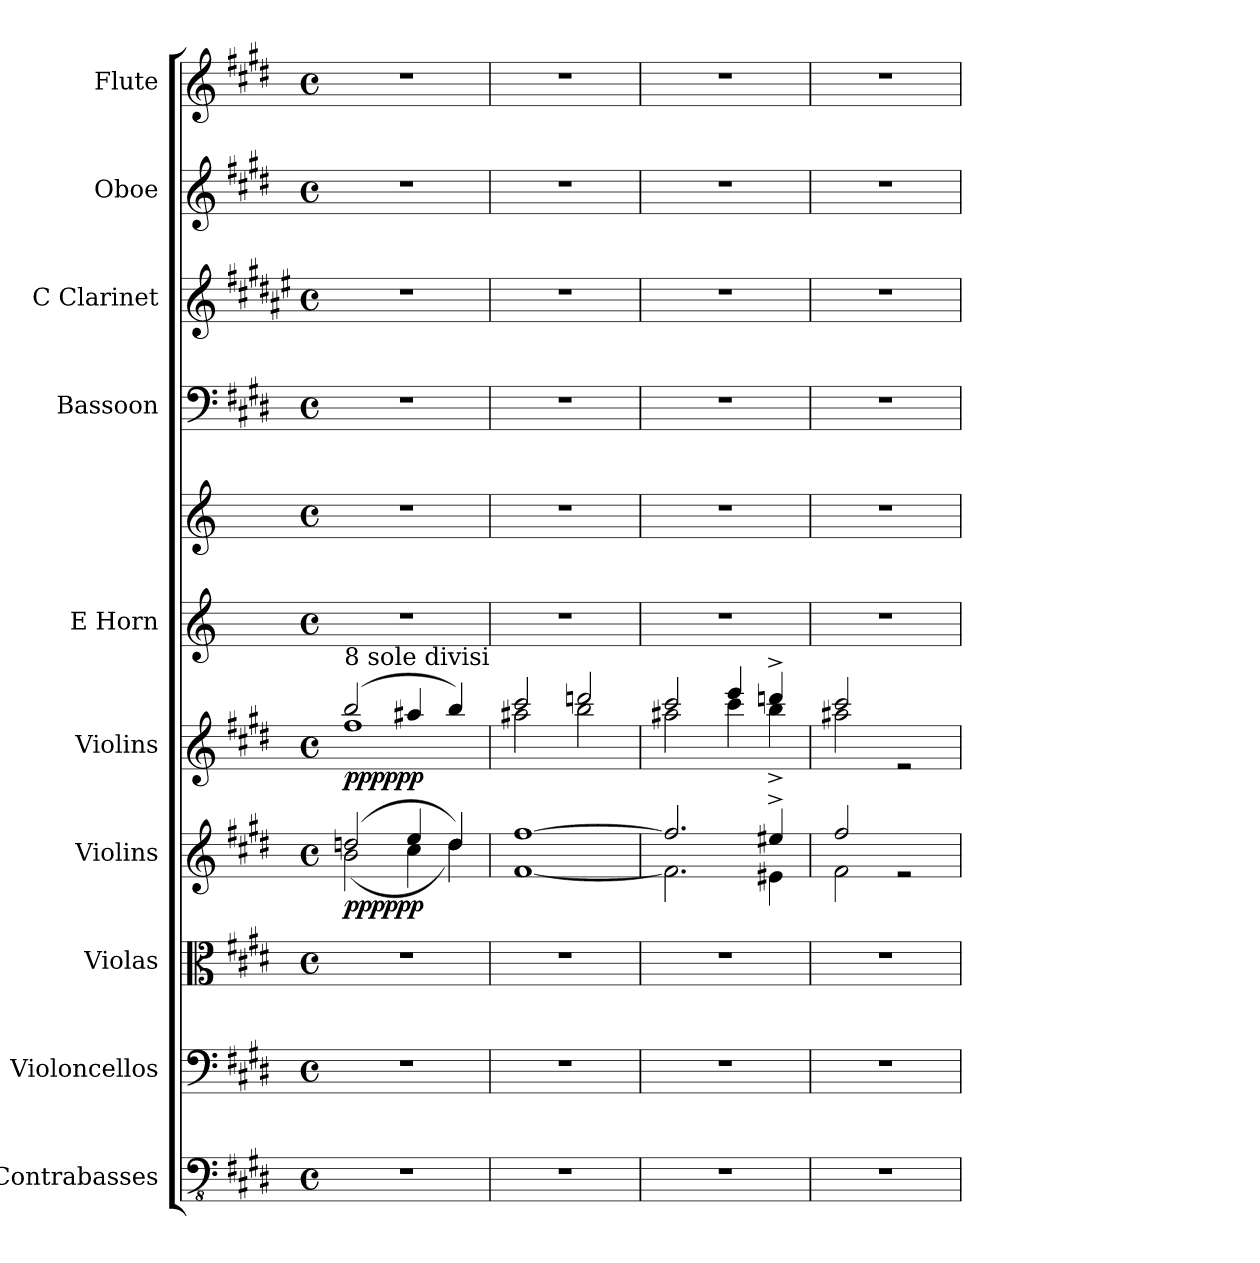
**kern	**kern	**kern	**kern	**dynam	**kern	**dynam	**kern	**kern	**kern	**kern	**kern	**kern
*part10	*part9	*part8	*part7	*part7	*part6	*part6	*part5	*part5	*part4	*part3	*part2	*part1
*staff11	*staff10	*staff9	*staff8	*staff8	*staff7	*staff7	*staff6	*staff5	*staff4	*staff3	*staff2	*staff1
*I"Contrabasses	*I"Violoncellos	*I"Violas	*I"Violins	*	*I"Violins	*	*I"E Horn	*	*I"Bassoon	*I"C Clarinet	*I"Oboe	*I"Flute
*I'Cbs.	*I'Vcs.	*I'Vlas.	*I'Vlns.	*	*I'Vlns.	*	*I'E Hn.	*	*I'Bsn.	*I'C Cl.	*I'Ob.	*I'Fl.
*clefFv4	*clefF4	*clefC3	*clefG2	*	*clefG2	*	*clefG2	*clefG2	*clefF4	*clefG2	*clefG2	*clefG2
*	*	*	*	*	*	*	*ITrd5c8	*ITrd5c8	*	*ITrd1c2	*	*
*k[f#c#g#d#]	*k[f#c#g#d#]	*k[f#c#g#d#]	*k[f#c#g#d#]	*	*k[f#c#g#d#]	*	*k[f#c#g#d#]	*k[f#c#g#d#]	*k[f#c#g#d#]	*k[f#c#g#d#]	*k[f#c#g#d#]	*k[f#c#g#d#]
*M4/4	*M4/4	*M4/4	*M4/4	*	*M4/4	*	*M4/4	*M4/4	*M4/4	*M4/4	*M4/4	*M4/4
*met(c)	*met(c)	*met(c)	*met(c)	*	*met(c)	*	*met(c)	*met(c)	*met(c)	*met(c)	*met(c)	*met(c)
*MM66	*MM66	*MM66	*MM66	*	*MM66	*	*MM66	*MM66	*MM66	*MM66	*MM66	*MM66
=1	=1	=1	=1	=1	=1	=1	=1	=1	=1	=1	=1	=1
*	*	*	*^	*	*^	*	*	*	*	*	*	*
!	!	!	!	!	!	!LO:TX:a:t=8 sole divisi	!	!	!	!	!	!	!	!
!	!	!	!	!	!LO:DY:b	!	!	!	!	!	!	!	!	!
!	!	!	!	!	!LO:DY:n=1:b	!	!	!LO:DY:b	!	!	!	!	!	!
!	!	!	!	!	!	!	!	!LO:DY:n=1:b	!	!	!	!	!	!
1r	1r	1r	(2ddn/	(2b\	ppp ppp	(2bb/	1ff#	ppp ppp	1r	1r	1r	1r	1r	1r
.	.	.	4ee/	4cc#\	.	4aa#X/	.	.	.	.	.	.	.	.
.	.	.	4dd/)	4dd\)	.	4bb/)	.	.	.	.	.	.	.	.
=2	=2	=2	=2	=2	=2	=2	=2	=2	=2	=2	=2	=2	=2	=2
1r	1r	1r	[1ff#	[1f#	.	2ccc#/	2aa#X\	.	1r	1r	1r	1r	1r	1r
.	.	.	.	.	.	2dddn/	2bb\	.	.	.	.	.	.	.
=3	=3	=3	=3	=3	=3	=3	=3	=3	=3	=3	=3	=3	=3	=3
1r	1r	1r	2.ff#/]	2.f#\]	.	2ccc#/	2aa#X\	.	1r	1r	1r	1r	1r	1r
.	.	.	.	.	.	4eee/	4ccc#\	.	.	.	.	.	.	.
.	.	.	4ee#X^/	4e#X\	.	4dddn^/	4bb^\	.	.	.	.	.	.	.
=4	=4	=4	=4	=4	=4	=4	=4	=4	=4	=4	=4	=4	=4	=4
1r	1r	1r	2ff#/	2f#\	.	2ccc#/	2aa#X\	.	1r	1r	1r	1r	1r	1r
.	.	.	2re	2ryy	.	2re	2ryy	.	.	.	.	.	.	.
*	*	*	*v	*v	*	*	*	*	*	*	*	*	*	*
*	*	*	*	*	*v	*v	*	*	*	*	*	*	*
=	=	=	=	=	=	=	=	=	=	=	=	=
*-	*-	*-	*-	*-	*-	*-	*-	*-	*-	*-	*-	*-
